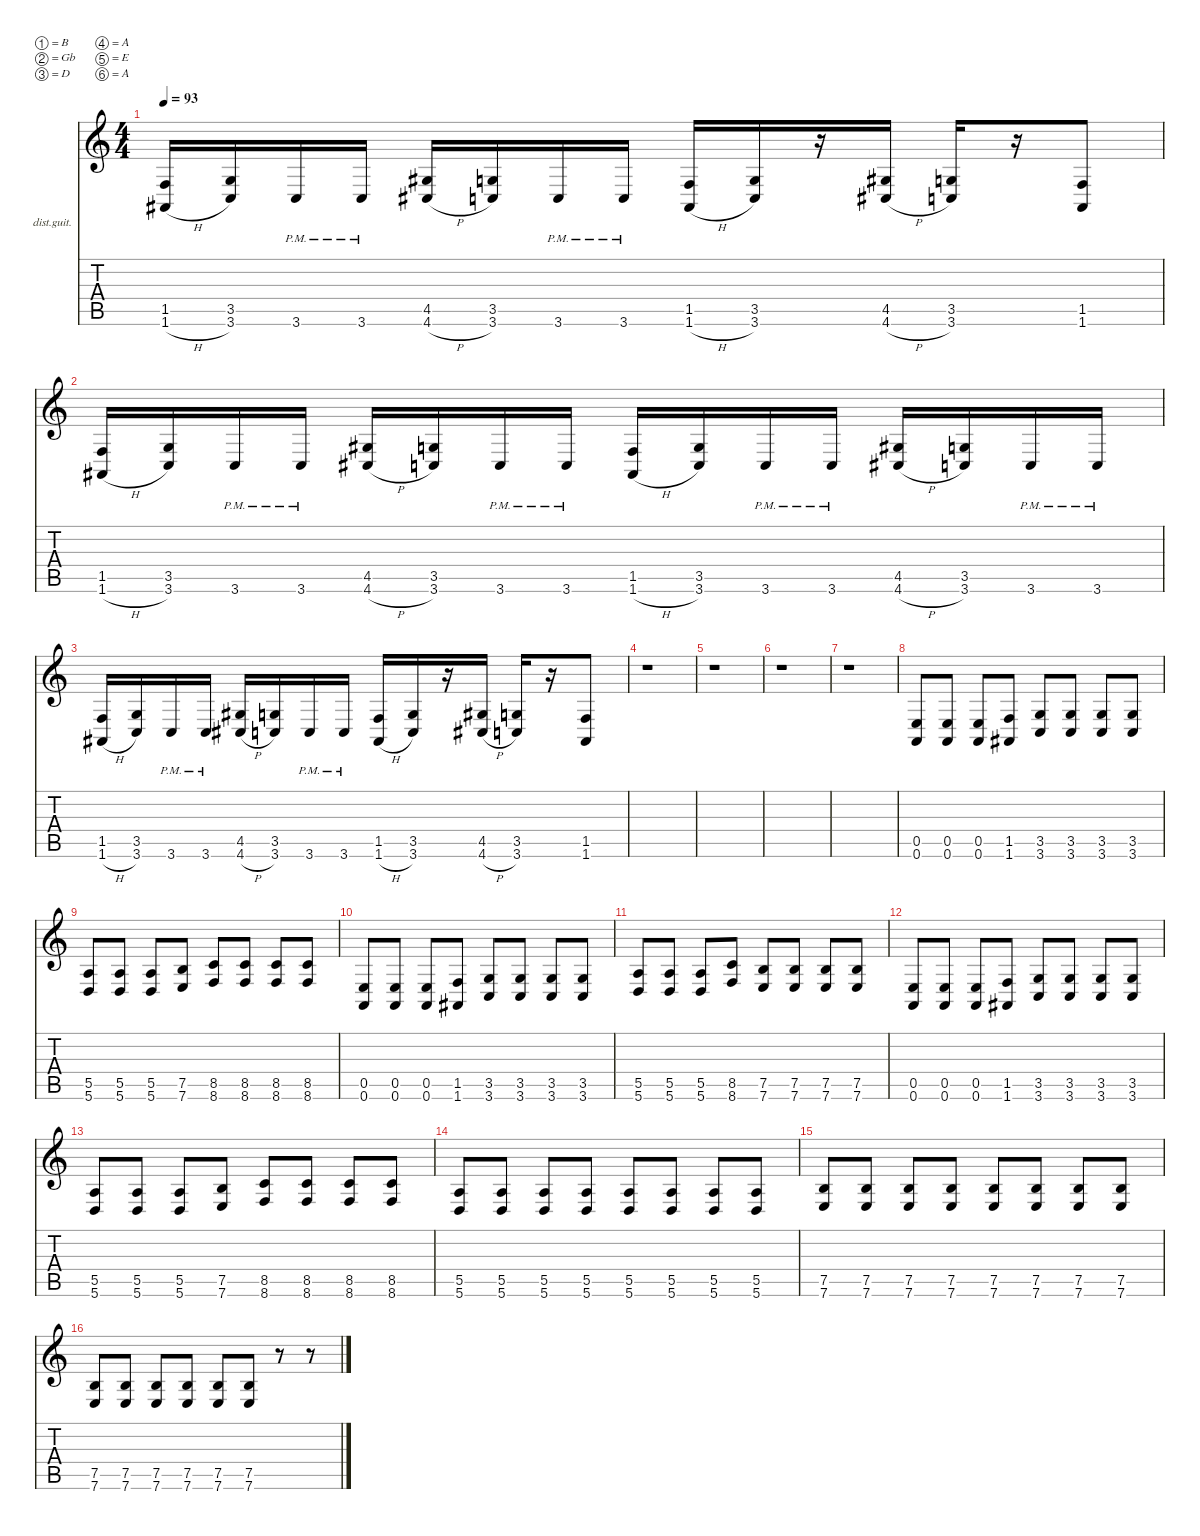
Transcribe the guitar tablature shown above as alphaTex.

\defaultSystemsLayout 2
\hideDynamics
\bracketExtendMode nobrackets
\firstSystemTrackNameOrientation horizontal
\otherSystemsTrackNameOrientation horizontal
\track ("Rhythm Guitar" "dist.guit.") {instrument distortionguitar}
\staff {score tabs}
\tuning (B3 Gb3 D3 A2 E2 A1)
\ts (4 4)
\scale
1.03701
\tempo 93
\accidentals auto
\clef g2
\ottava regular
\simile none
\ks c
(1.5 1.6{h acc #}).16{dy f beam Up} (3.5 3.6).16{beam Up} 3.6{pm}.16{beam Up} 3.6{pm}.16{beam Up} (4.5{acc #} 4.6{h acc #}).16{beam Up} (3.5 3.6).16{beam Up} 3.6{pm}.16{beam Up} 3.6{pm}.16{beam Up} (1.5 1.6{h acc #}).16{beam Up} (3.5 3.6).16{beam Up} r.16{beam Up} (4.5{acc #} 4.6{h acc #}).16{beam Up} (3.5 3.6).16{beam Up} r.16{beam Up} (1.5 1.6{acc #}).8{beam Up} |
\scale
0.96299 (1.5 1.6{h acc #}).16{instrument distortionguitar beam Up} (3.5 3.6).16{beam Up} 3.6{pm}.16{beam Up} 3.6{pm}.16{beam Up} (4.5{acc #} 4.6{h acc #}).16{beam Up} (3.5 3.6).16{beam Up} 3.6{pm}.16{beam Up} 3.6{pm}.16{beam Up} (1.5 1.6{h acc #}).16{beam Up} (3.5 3.6).16{beam Up} 3.6{pm}.16{beam Up} 3.6{pm}.16{beam Up} (4.5{acc #} 4.6{h acc #}).16{beam Up} (3.5 3.6).16{beam Up} 3.6{pm}.16{beam Up} 3.6{pm}.16{beam Up} |
\scale
1.03701 (1.5 1.6{h acc #}).16{beam Up} (3.5 3.6).16{beam Up} 3.6{pm}.16{beam Up} 3.6{pm}.16{beam Up} (4.5{acc #} 4.6{h acc #}).16{beam Up} (3.5 3.6).16{beam Up} 3.6{pm}.16{beam Up} 3.6{pm}.16{beam Up} (1.5 1.6{h acc #}).16{beam Up} (3.5 3.6).16{beam Up} r.16{beam Up} (4.5{acc #} 4.6{h acc #}).16{beam Up} (3.5 3.6).16{beam Up} r.16{beam Up} (1.5 1.6{acc #}).8{beam Up} |
\scale
0.96299 r.1{beam Down} |
\scale
1.03701 r.1{beam Down} |
\scale
0.96299 r.1{beam Down} |
\scale
1.03175 r.1{beam Down} |
\scale
0.968253 (0.5 0.6).8{beam Up} (0.5 0.6).8{beam Up} (0.5 0.6).8{beam Up} (1.5 1.6{acc #}).8{beam Up} (3.5 3.6).8{beam Up} (3.5 3.6).8{beam Up} (3.5 3.6).8{beam Up} (3.5 3.6).8{beam Up} |
\scale
1.03175 (5.5 5.6).8{beam Up} (5.5 5.6).8{beam Up} (5.5 5.6).8{beam Up} (7.5 7.6).8{beam Up} (8.5 8.6).8{beam Up} (8.5 8.6).8{beam Up} (8.5 8.6).8{beam Up} (8.5 8.6).8{beam Up} |
\scale
0.968253 (0.5 0.6).8{beam Up} (0.5 0.6).8{beam Up} (0.5 0.6).8{beam Up} (1.5 1.6{acc #}).8{beam Up} (3.5 3.6).8{beam Up} (3.5 3.6).8{beam Up} (3.5 3.6).8{beam Up} (3.5 3.6).8{beam Up} |
\scale
1.03175 (5.5 5.6).8{beam Up} (5.5 5.6).8{beam Up} (5.5 5.6).8{beam Up} (8.5 8.6).8{beam Up} (7.5 7.6).8{beam Up} (7.5 7.6).8{beam Up} (7.5 7.6).8{beam Up} (7.5 7.6).8{beam Up} |
\scale
0.968253 (0.5 0.6).8{beam Up} (0.5 0.6).8{beam Up} (0.5 0.6).8{beam Up} (1.5 1.6{acc #}).8{beam Up} (3.5 3.6).8{beam Up} (3.5 3.6).8{beam Up} (3.5 3.6).8{beam Up} (3.5 3.6).8{beam Up} |
\scale
1.03175 (5.5 5.6).8{beam Up} (5.5 5.6).8{beam Up} (5.5 5.6).8{beam Up} (7.5 7.6).8{beam Up} (8.5 8.6).8{beam Up} (8.5 8.6).8{beam Up} (8.5 8.6).8{beam Up} (8.5 8.6).8{beam Up} |
\scale
0.968253 (5.5 5.6).8{beam Up} (5.5 5.6).8{beam Up} (5.5 5.6).8{beam Up} (5.5 5.6).8{beam Up} (5.5 5.6).8{beam Up} (5.5 5.6).8{beam Up} (5.5 5.6).8{beam Up} (5.5 5.6).8{beam Up} |
\scale
1.03175 (7.5 7.6).8{beam Up} (7.5 7.6).8{beam Up} (7.5 7.6).8{beam Up} (7.5 7.6).8{beam Up} (7.5 7.6).8{beam Up} (7.5 7.6).8{beam Up} (7.5 7.6).8{beam Up} (7.5 7.6).8{beam Up} |
\scale
0.968253 (7.5 7.6).8{beam Up} (7.5 7.6).8{beam Up} (7.5 7.6).8{beam Up} (7.5 7.6).8{beam Up} (7.5 7.6).8{beam Up} (7.5 7.6).8{beam Up} r.8{beam Up} r.8{beam Up}
